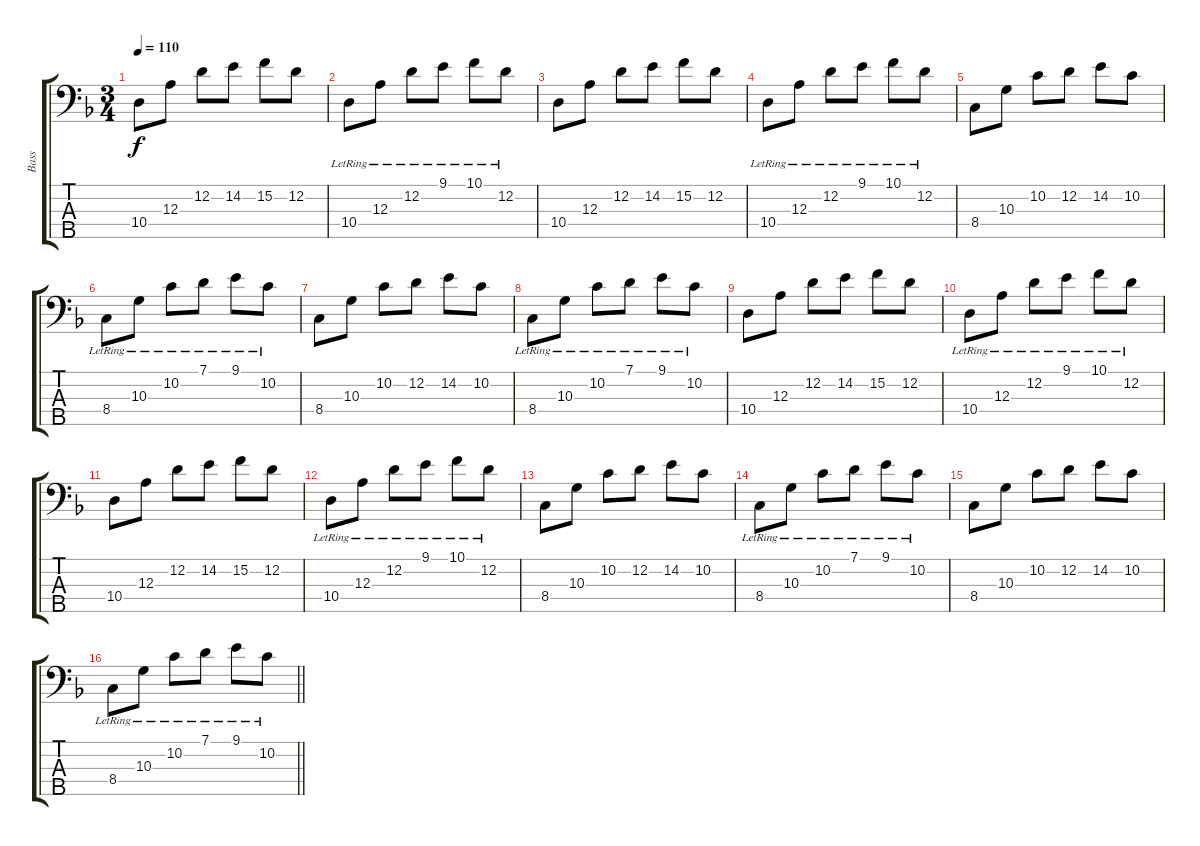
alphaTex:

\track ("Bass" "Bass") {instrument electricbassfinger}
\staff {score tabs}
\tuning (G2 D2 A1 E1 A0) {hide}
\ts (3 4)
\tempo 110
\clef f4
\ks dminor
10.4.8{dy f} 12.3.8 12.2.8 14.2.8 15.2.8 12.2.8 |
10.4{lr}.8 12.3{lr}.8 12.2{lr}.8 9.1{lr}.8 10.1{lr}.8 12.2{lr}.8 |
10.4.8 12.3.8 12.2.8 14.2.8 15.2.8 12.2.8 |
10.4{lr}.8 12.3{lr}.8 12.2{lr}.8 9.1{lr}.8 10.1{lr}.8 12.2{lr}.8 |
8.4.8 10.3.8 10.2.8 12.2.8 14.2.8 10.2.8 |
8.4{lr}.8 10.3{lr}.8 10.2{lr}.8 7.1{lr}.8 9.1{lr}.8 10.2{lr}.8 |
8.4.8 10.3.8 10.2.8 12.2.8 14.2.8 10.2.8 |
8.4{lr}.8 10.3{lr}.8 10.2{lr}.8 7.1{lr}.8 9.1{lr}.8 10.2{lr}.8 |
10.4.8 12.3.8 12.2.8 14.2.8 15.2.8 12.2.8 |
10.4{lr}.8 12.3{lr}.8 12.2{lr}.8 9.1{lr}.8 10.1{lr}.8 12.2{lr}.8 |
10.4.8 12.3.8 12.2.8 14.2.8 15.2.8 12.2.8 |
10.4{lr}.8 12.3{lr}.8 12.2{lr}.8 9.1{lr}.8 10.1{lr}.8 12.2{lr}.8 |
8.4.8 10.3.8 10.2.8 12.2.8 14.2.8 10.2.8 |
8.4{lr}.8 10.3{lr}.8 10.2{lr}.8 7.1{lr}.8 9.1{lr}.8 10.2{lr}.8 |
8.4.8 10.3.8 10.2.8 12.2.8 14.2.8 10.2.8 |
\barLineRight lightlight
8.4{lr}.8 10.3{lr}.8 10.2{lr}.8 7.1{lr}.8 9.1{lr}.8 10.2{lr}.8
